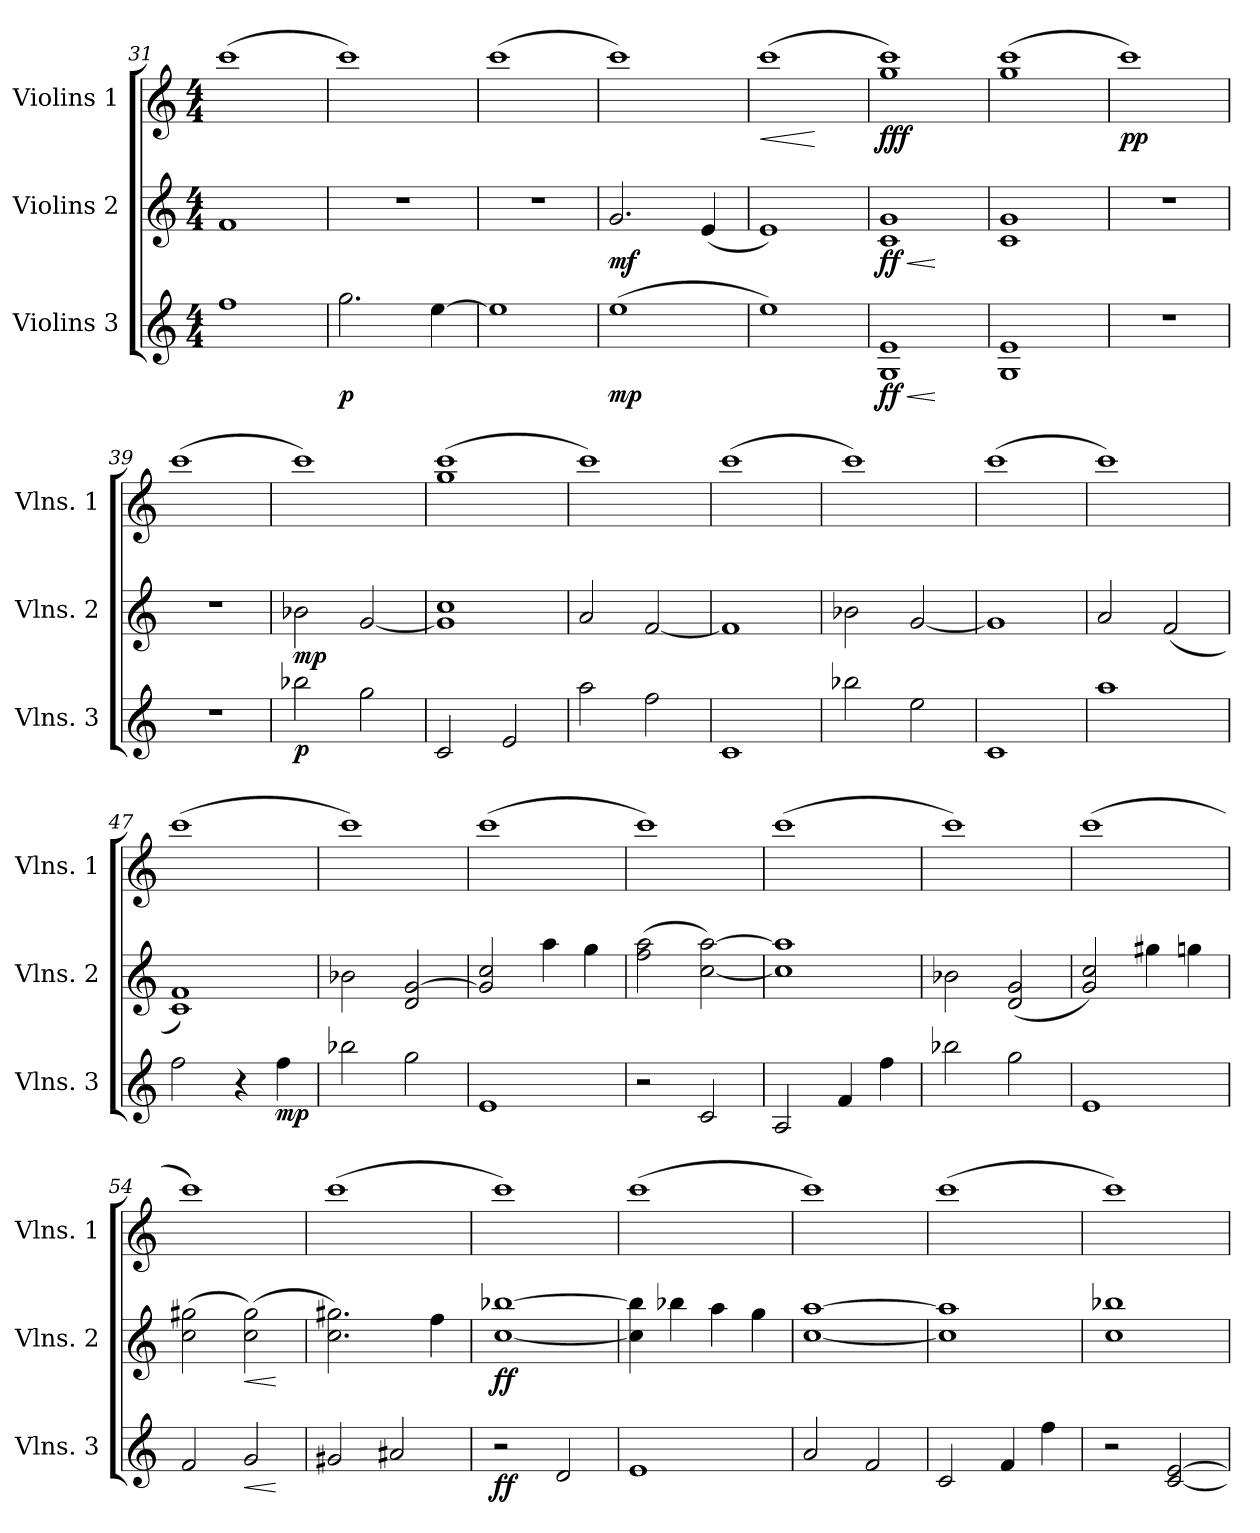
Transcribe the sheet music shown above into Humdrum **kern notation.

**kern	**dynam	**kern	**dynam	**kern	**dynam
*part3	*part3	*part2	*part2	*part1	*part1
*staff3	*staff3	*staff2	*staff2	*staff1	*staff1
*I"Violins 3	*	*I"Violins 2	*	*I"Violins 1	*
*I'Vlns. 3	*	*I'Vlns. 2	*	*I'Vlns. 1	*
*clefG2	*	*clefG2	*	*clefG2	*
*k[]	*	*k[]	*	*k[]	*
*M4/4	*	*M4/4	*	*M4/4	*
=31	=31	=31	=31	=31	=31
1ff	.	1f	.	(1ccc	.
=32	=32	=32	=32	=32	=32
!	!LO:DY:b	!	!	!	!
2.gg\	p	1r	.	1ccc)	.
[4ee\	.	.	.	.	.
=33	=33	=33	=33	=33	=33
1ee]	.	1r	.	(1ccc	.
=34	=34	=34	=34	=34	=34
!	!LO:DY:b	!	!LO:DY:b	!	!
(1ee	mp	2.g/	mf	1ccc)	.
.	.	(4e/	.	.	.
=35	=35	=35	=35	=35	=35
!	!	!	!	!	!LO:HP:b
1ee)	.	1e)	.	(1ccc	<
.	.	.	.	.	[
=36	=36	=36	=36	=36	=36
!	!LO:HP:b	!	!LO:HP:b	!	!
!	!LO:DY:n=1:b	!	!LO:DY:n=1:b	!	!LO:DY:b
1G 1e	< ff	1c 1g	< ff	1gg 1ccc)	fff
.	[	.	[	.	.
=37	=37	=37	=37	=37	=37
1G 1e	.	1c 1g	.	(1gg 1ccc	.
=38	=38	=38	=38	=38	=38
!	!	!	!	!	!LO:DY:b
1r	.	1r	.	1ccc)	pp
=39	=39	=39	=39	=39	=39
1r	.	1r	.	(1ccc	.
!!LO:PB:g=z
=40	=40	=40	=40	=40	=40
!	!LO:DY:b	!	!LO:DY:b	!	!
2bb-X\	p	2b-X\	mp	1ccc)	.
2gg\	.	[2g/	.	.	.
=41	=41	=41	=41	=41	=41
2c/	.	1g] 1cc	.	(1gg 1ccc	.
2e/	.	.	.	.	.
=42	=42	=42	=42	=42	=42
2aa\	.	2a/	.	1ccc)	.
2ff\	.	[2f/	.	.	.
=43	=43	=43	=43	=43	=43
1c	.	1f]	.	(1ccc	.
=44	=44	=44	=44	=44	=44
2bb-X\	.	2b-X\	.	1ccc)	.
2ee\	.	[2g/	.	.	.
=45	=45	=45	=45	=45	=45
1c	.	1g]	.	(1ccc	.
=46	=46	=46	=46	=46	=46
1aa	.	2a/	.	1ccc)	.
.	.	(2f/	.	.	.
=47	=47	=47	=47	=47	=47
2ff\	.	1c 1f)	.	(1ccc	.
4r	.	.	.	.	.
!	!LO:DY:b	!	!	!	!
4ff\	mp	.	.	.	.
=48	=48	=48	=48	=48	=48
2bb-X\	.	2b-X\	.	1ccc)	.
2gg\	.	2d/ [2g/	.	.	.
=49	=49	=49	=49	=49	=49
1e	.	2g/] 2cc/	.	(1ccc	.
.	.	4aa\	.	.	.
.	.	4gg\	.	.	.
=50	=50	=50	=50	=50	=50
2r	.	(2ff\ 2aa\	.	1ccc)	.
2c/	.	[2cc\ [2aa\)	.	.	.
=51	=51	=51	=51	=51	=51
2A/	.	1cc] 1aa]	.	(1ccc	.
4f/	.	.	.	.	.
4ff\	.	.	.	.	.
!!LO:LB:g=z
=52	=52	=52	=52	=52	=52
2bb-X\	.	2b-X\	.	1ccc)	.
2gg\	.	(2d/ 2g/	.	.	.
=53	=53	=53	=53	=53	=53
1e	.	2g/ 2cc/)	.	(1ccc	.
.	.	4gg#X\	.	.	.
.	.	4ggn\	.	.	.
=54	=54	=54	=54	=54	=54
2f/	.	(2cc\ 2gg#X\	.	1ccc)	.
!	!LO:HP:b	!	!LO:HP:b	!	!
2g/	<	(2cc\ 2gg#\)	<	.	.
.	[	.	[	.	.
=55	=55	=55	=55	=55	=55
2g#X/	.	2.cc\ 2.gg#X\)	.	(1ccc	.
2a#X/	.	.	.	.	.
.	.	4ff\	.	.	.
=56	=56	=56	=56	=56	=56
!	!LO:DY:b	!	!LO:DY:b	!	!
2r	ff	[1cc [1bb-X	ff	1ccc)	.
2d/	.	.	.	.	.
=57	=57	=57	=57	=57	=57
1e	.	4cc\] 4bb-\]	.	(1ccc	.
.	.	4bb-X\	.	.	.
.	.	4aa\	.	.	.
.	.	4gg\	.	.	.
=58	=58	=58	=58	=58	=58
2a/	.	[1cc [1aa	.	1ccc)	.
2f/	.	.	.	.	.
=59	=59	=59	=59	=59	=59
2c/	.	1cc] 1aa]	.	(1ccc	.
4f/	.	.	.	.	.
4ff\	.	.	.	.	.
=60	=60	=60	=60	=60	=60
2r	.	1cc 1bb-X	.	1ccc)	.
[2c/ [2e/	.	.	.	.	.
=	=	=	=	=	=
*-	*-	*-	*-	*-	*-
